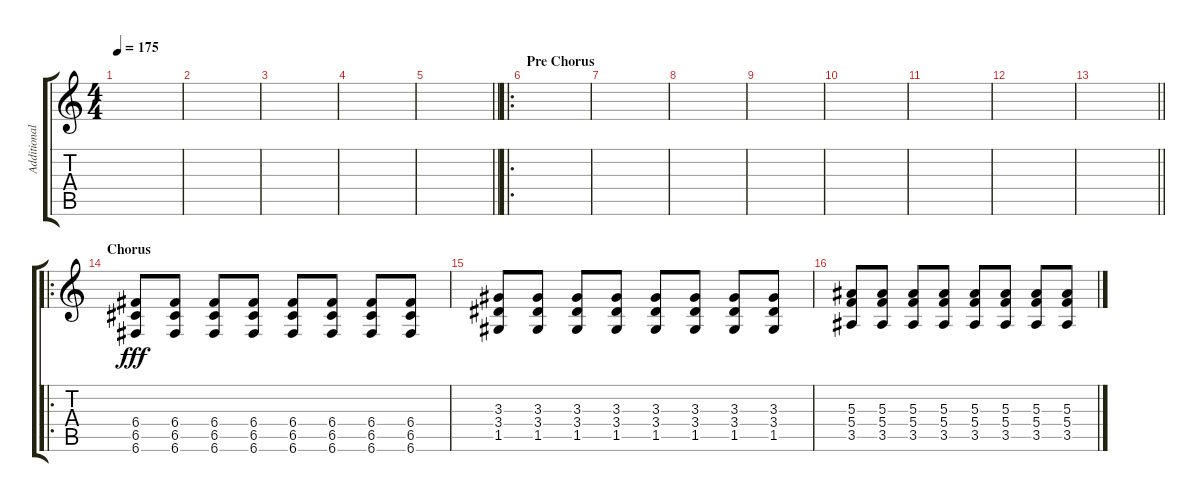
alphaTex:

\track ("Additional Guitar" "Additional") {instrument distortionguitar}
\staff {score tabs}
\tuning (D4 A3 F3 C3 G2 C2) {hide}
\ts (4 4)
\tempo 175
\clef g2
\ks c
|
|
|
|
\barLineRight lightlight
|
\ro
\section ("" "Pre Chorus")
|
|
|
|
|
|
|
\barLineRight lightlight
|
\ro
\section ("" "Chorus")
(6.4 6.5 6.6).8{dy fff} (6.4 6.5 6.6).8 (6.4 6.5 6.6).8 (6.4 6.5 6.6).8 (6.4 6.5 6.6).8 (6.4 6.5 6.6).8 (6.4 6.5 6.6).8 (6.4 6.5 6.6).8 |
(3.3 3.4 1.5).8 (3.3 3.4 1.5).8 (3.3 3.4 1.5).8 (3.3 3.4 1.5).8 (3.3 3.4 1.5).8 (3.3 3.4 1.5).8 (3.3 3.4 1.5).8 (3.3 3.4 1.5).8 |
(5.3 5.4 3.5).8 (5.3 5.4 3.5).8 (5.3 5.4 3.5).8 (5.3 5.4 3.5).8 (5.3 5.4 3.5).8 (5.3 5.4 3.5).8 (5.3 5.4 3.5).8 (5.3 5.4 3.5).8
